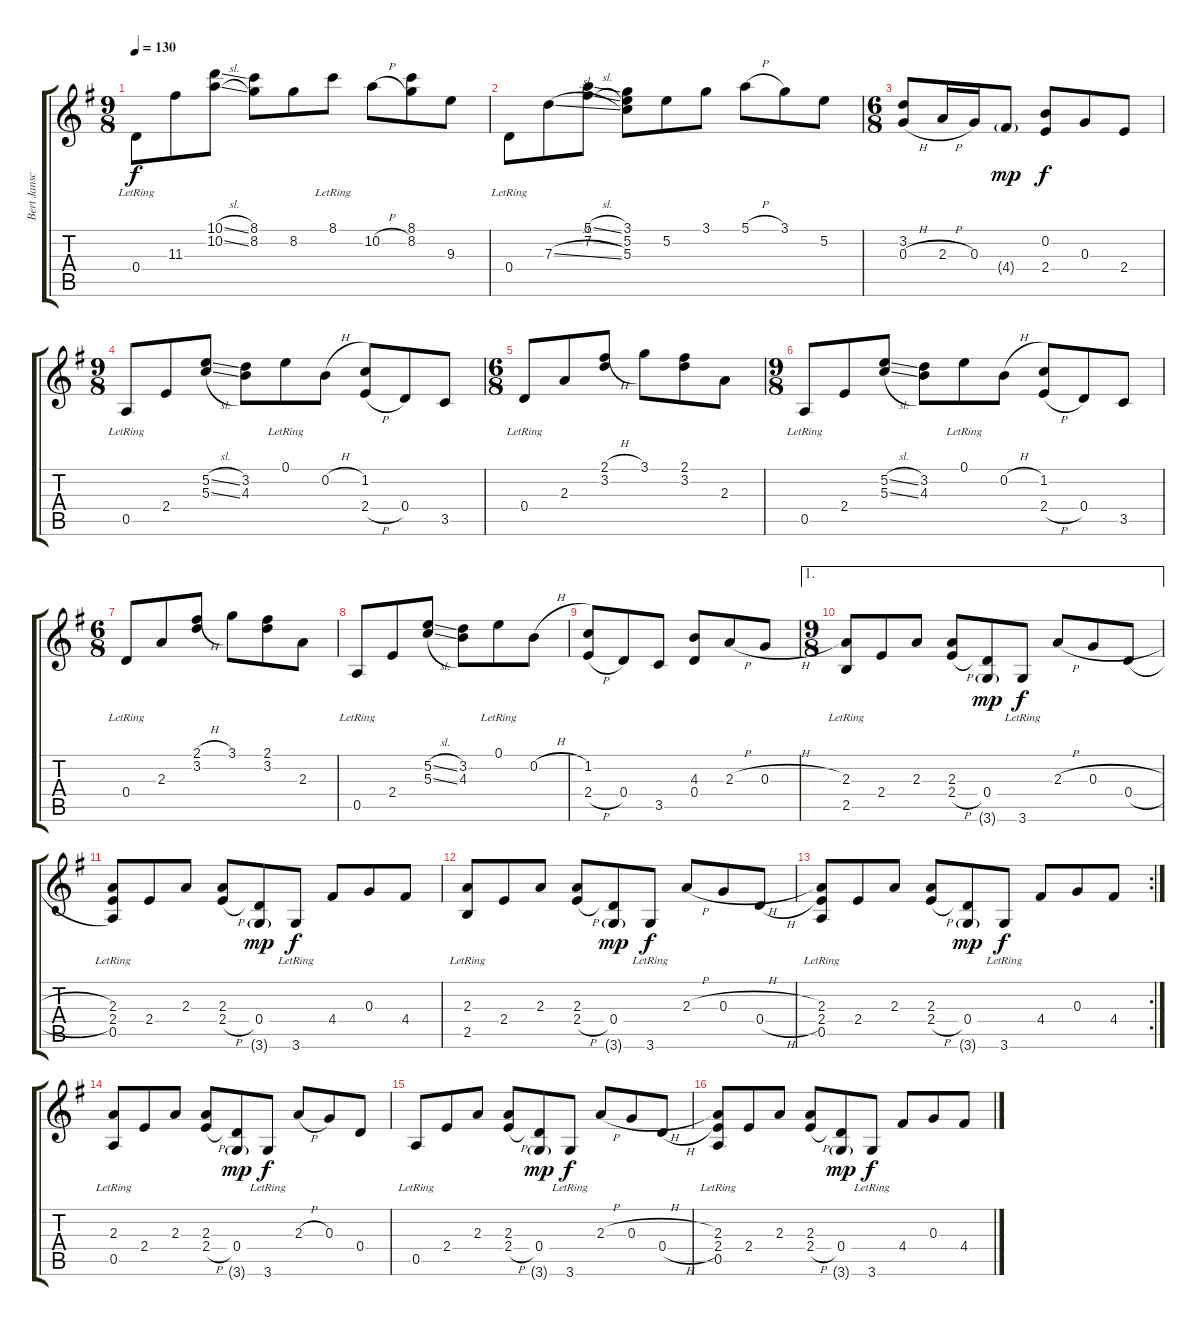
\track ("Bert Jansch" "Bert Jansc") {instrument acousticguitarsteel}
\staff {score tabs}
\tuning (E4 B3 G3 D3 A2 E2) {hide}
\ts (9 8)
\tempo 130
\clef g2
\ks g
0.4{lr}.8{dy f} 11.3.8 (10.1{sl} 10.2{sl}).8 (8.1 8.2).8 8.2.8 8.1{lr}.8 10.2{h}.8 (8.1 8.2).8 9.3.8 |
0.4{lr}.8 7.3{sl}.8 (5.1{sl} 7.2{sl}).8 (3.1 5.2 5.3).8 5.2.8 3.1.8 5.1{h}.8 3.1.8 5.2.8 |
\ts (6 8)
(3.2 0.3{h}).8 2.3{h}.16 0.3.16 4.4{g}.8{dy mp} (0.2 2.4).8{dy f} 0.3.8 2.4.8 |
\ts (9 8)
0.5{lr}.8 2.4.8 (5.2{sl} 5.3{sl}).8 (3.2 4.3).8 0.1{lr}.8 0.2{h}.8 (1.2 2.4{h}).8 0.4.8 3.5.8 |
\ts (6 8)
0.4{lr}.8 2.3.8 (2.1{h} 3.2).8 3.1.8 (2.1 3.2).8 2.3.8 |
\ts (9 8)
0.5{lr}.8 2.4.8 (5.2{sl} 5.3{sl}).8 (3.2 4.3).8 0.1{lr}.8 0.2{h}.8 (1.2 2.4{h}).8 0.4.8 3.5.8 |
\ts (6 8)
0.4{lr}.8 2.3.8 (2.1{h} 3.2).8 3.1.8 (2.1 3.2).8 2.3.8 |
0.5{lr}.8 2.4.8 (5.2{sl} 5.3{sl}).8 (3.2 4.3).8 0.1{lr}.8 0.2{h}.8 |
(1.2 2.4{h}).8 0.4.8 3.5.8 (4.3 0.4).8 2.3{h}.8 0.3{h}.8 |
\ae 1
\ts (9 8)
(2.3 2.5{lr}).8 2.4.8 2.3.8 (2.3 2.4{h}).8 (0.4 3.6{g}).8{dy mp} 3.6{lr}.8{dy f} 2.3{h}.8 0.3{h}.8 0.4{h}.8 |
(2.3 2.4 0.5{lr}).8 2.4.8 2.3.8 (2.3 2.4{h}).8 (0.4 3.6{g}).8{dy mp} 3.6{lr}.8{dy f} 4.4.8 0.3.8 4.4.8 |
(2.3 2.5{lr}).8 2.4.8 2.3.8 (2.3 2.4{h}).8 (0.4 3.6{g}).8{dy mp} 3.6{lr}.8{dy f} 2.3{h}.8 0.3{h}.8 0.4{h}.8 |
\rc 2
(2.3 2.4 0.5{lr}).8 2.4.8 2.3.8 (2.3 2.4{h}).8 (0.4 3.6{g}).8{dy mp} 3.6{lr}.8{dy f} 4.4.8 0.3.8 4.4.8 |
(2.3 0.5{lr}).8 2.4.8 2.3.8 (2.3 2.4{h}).8 (0.4 3.6{g}).8{dy mp} 3.6{lr}.8{dy f} 2.3{h}.8 0.3.8 0.4.8 |
0.5{lr}.8 2.4.8 2.3.8 (2.3 2.4{h}).8 (0.4 3.6{g}).8{dy mp} 3.6{lr}.8{dy f} 2.3{h}.8 0.3{h}.8 0.4{h}.8 |
(2.3 2.4 0.5{lr}).8 2.4.8 2.3.8 (2.3 2.4{h}).8 (0.4 3.6{g}).8{dy mp} 3.6{lr}.8{dy f} 4.4.8 0.3.8 4.4.8
